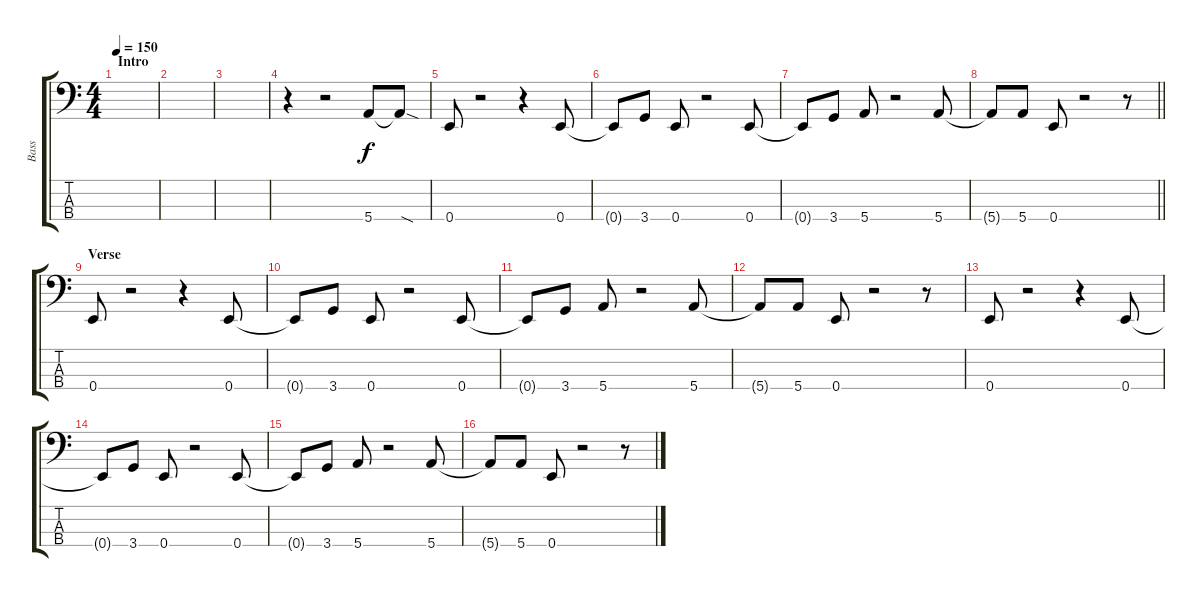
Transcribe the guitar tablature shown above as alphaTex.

\track ("Bass" "Bass") {instrument electricbasspick}
\staff {score tabs}
\tuning (G2 D2 A1 E1) {hide}
\ts (4 4)
\section ("" "Intro")
\tempo 150
\clef f4
\ks c
|
|
|
r.4 r.2 5.4.8 5.4{sod t}.8 |
0.4.8 r.2 r.4 0.4.8 |
0.4{t}.8 3.4.8 0.4.8 r.2 0.4.8 |
0.4{t}.8 3.4.8 5.4.8 r.2 5.4.8 |
\barLineRight lightlight
5.4{t}.8 5.4.8 0.4.8 r.2 r.8 |
\section ("" "Verse")
0.4.8 r.2 r.4 0.4.8 |
0.4{t}.8 3.4.8 0.4.8 r.2 0.4.8 |
0.4{t}.8 3.4.8 5.4.8 r.2 5.4.8 |
5.4{t}.8 5.4.8 0.4.8 r.2 r.8 |
0.4.8 r.2 r.4 0.4.8 |
0.4{t}.8 3.4.8 0.4.8 r.2 0.4.8 |
0.4{t}.8 3.4.8 5.4.8 r.2 5.4.8 |
5.4{t}.8 5.4.8 0.4.8 r.2 r.8
